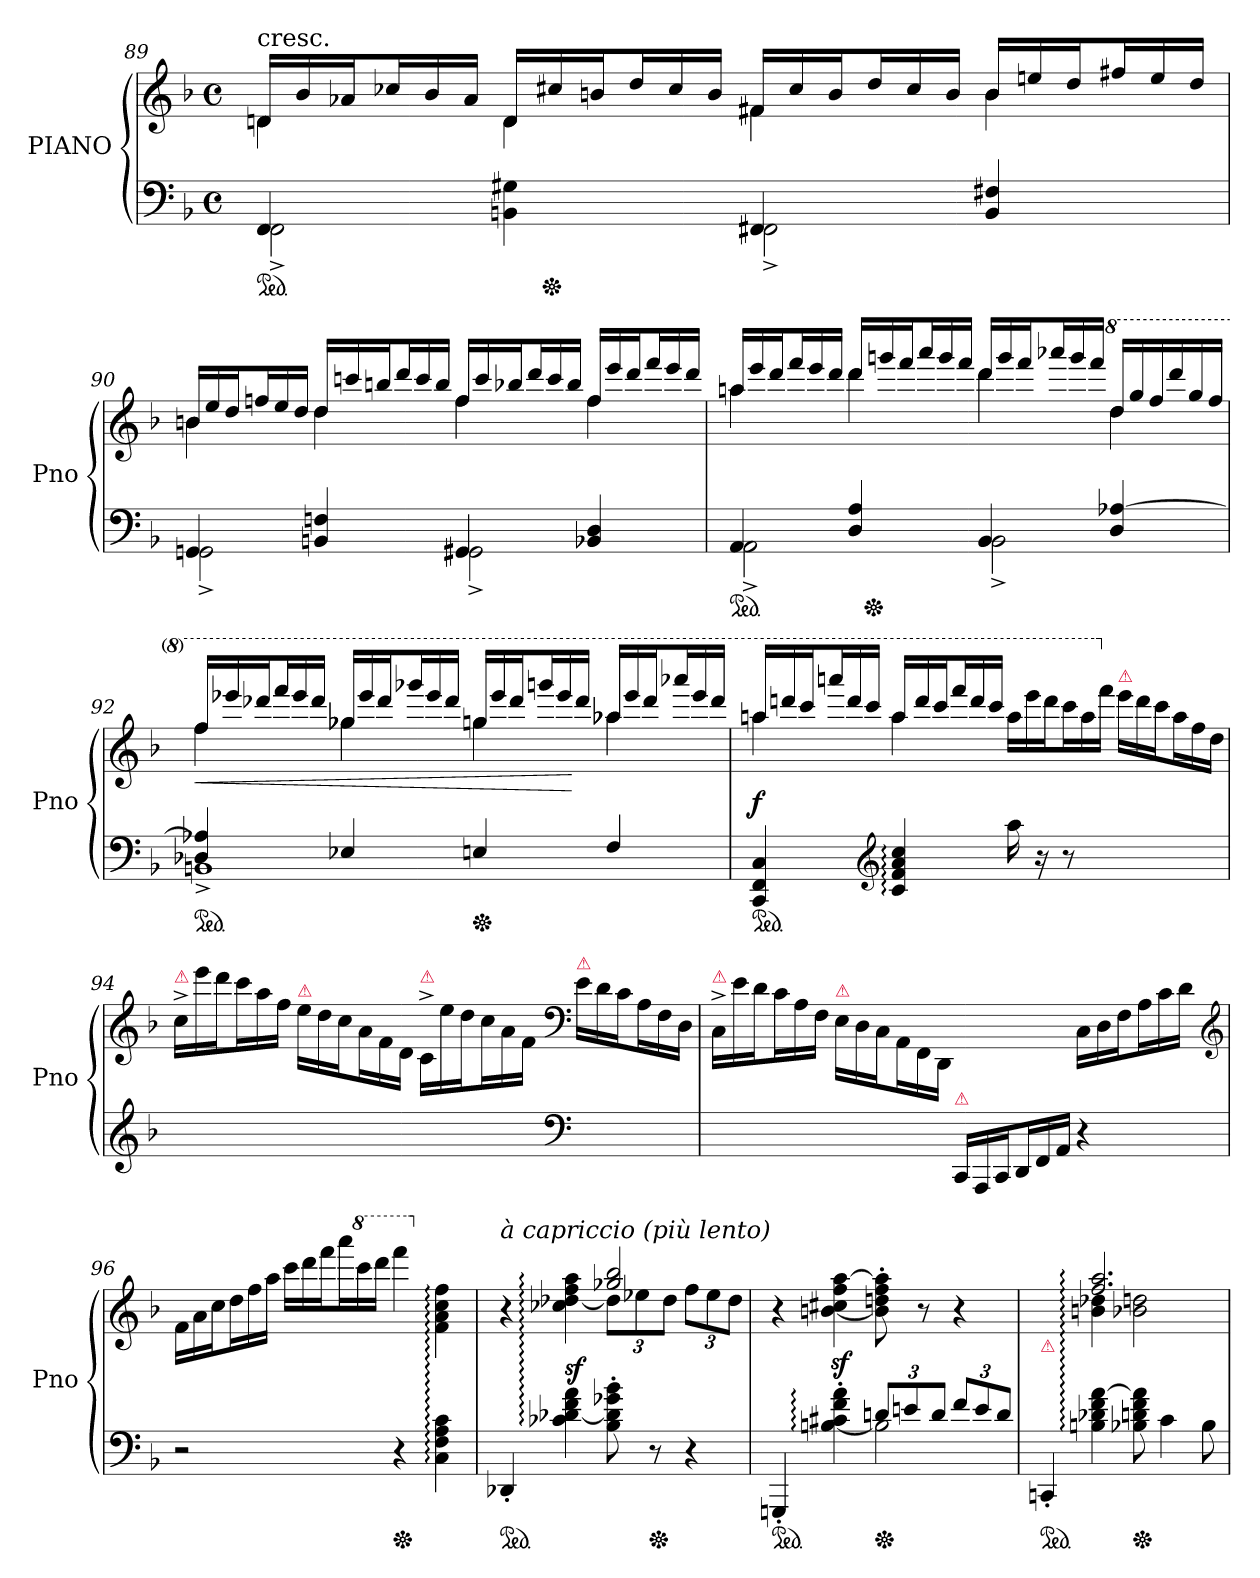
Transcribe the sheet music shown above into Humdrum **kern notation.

**kern	**kern	**dynam
*part1	*part1	*part1
*staff2	*staff1	*staff1/2
*I"PIANO	*	*
*I'Pno	*	*
*clefF4	*clefG2	*
*k[b-]	*k[b-]	*
*M4/4	*M4/4	*
*met(c)	*met(c)	*
=89	=89	=89
*^	*	*
*	*	*Xtuplet	*
*	*	*^	*
!	!	!LO:TX:t=cresc.	!	!
*ped	*	*	*	*
4FF/	2FF^\	24d/LL	4dn\	.
.	.	24b-/	.	.
.	.	24a-X/J	.	.
.	.	24cc-X/L	.	.
.	.	24b-/	.	.
.	.	24a-/JJ	.	.
4BBn\ 4G#X\	.	24d/LL	4d\	.
*Xped	*	*	*	*
.	.	24cc#X/	.	.
.	.	24bn/J	.	.
.	.	24dd/L	.	.
.	.	24cc#/	.	.
.	.	24b/JJ	.	.
4FF#X/	2FF#X^\	24f#X/LL	4f#X\	.
.	.	24cc#/	.	.
.	.	24b/J	.	.
.	.	24dd/L	.	.
.	.	24cc#/	.	.
.	.	24b/JJ	.	.
4BB/ 4F#X/	.	24b/LL	4b\	.
.	.	24een/	.	.
.	.	24dd/J	.	.
.	.	24ff#X/L	.	.
.	.	24ee/	.	.
.	.	24dd/JJ	.	.
=90	=90	=90	=90	=90
4GG/	2GGn^\	24bn/LL	4b\	.
.	.	24ee/	.	.
.	.	24dd/J	.	.
.	.	24ffn/L	.	.
.	.	24ee/	.	.
.	.	24dd/JJ	.	.
4BBn/ 4Fn/	.	24dd/LL	4dd\	.
.	.	24cccn/	.	.
.	.	24bbn/J	.	.
.	.	24ddd/L	.	.
.	.	24ccc/	.	.
.	.	24bb/JJ	.	.
4GG#X/	2GG#X^\	24ff/LL	4ff\	.
.	.	24ccc/	.	.
.	.	24bb-X/J	.	.
.	.	24ddd/L	.	.
.	.	24ccc/	.	.
.	.	24bb-/JJ	.	.
4BB-X/ 4D/	.	24ff/LL	4ff\	.
.	.	24eee/	.	.
.	.	24ddd/J	.	.
.	.	24fff/L	.	.
.	.	24eee/	.	.
.	.	24ddd/JJ	.	.
=91	=91	=91	=91	=91
*ped	*	*	*	*
4AA/	2AA^\	24aa/LL	4aan\	.
.	.	24eee/	.	.
.	.	24ddd/J	.	.
.	.	24fff/L	.	.
.	.	24eee/	.	.
.	.	24ddd/JJ	.	.
4D/ 4A/	.	24ddd/LL	4ddd\	.
*Xped	*	*	*	*
.	.	24gggn/	.	.
.	.	24fff/J	.	.
.	.	24aaa/L	.	.
.	.	24ggg/	.	.
.	.	24fff/JJ	.	.
4BB-/	2BB-^\	24ddd/LL	4ddd\	.
.	.	24ggg/	.	.
.	.	24fff/J	.	.
.	.	24aaa-X/L	.	.
.	.	24ggg/	.	.
.	.	24fff/JJ	.	.
*	*	*8va	*	*
4D/ [4A-X/	.	24ddd/LL	4ddd\	.
.	.	24ggg/	.	.
.	.	24fff/	.	.
.	.	24dddd/	.	.
.	.	24ggg/	.	.
.	.	24fff/JJ	.	.
=92	=92	=92	=92	=92
!	!	!	!	!LO:HP:b
*ped	*	*	*	*
4D-X/ 4A-X]/	1BBn^	24fff/LL	4fff\	<
.	.	24eeee-X/	.	.
.	.	24dddd-X/J	.	.
.	.	24ffff/L	.	.
.	.	24eeee-/	.	.
.	.	24dddd-/JJ	.	.
4E-X/	.	24ggg-X/LL	4ggg-X\	.
.	.	24eeee-/	.	.
.	.	24dddd-/J	.	.
.	.	24gggg-X/L	.	.
.	.	24eeee-/	.	.
.	.	24dddd-/JJ	.	.
*Xped	*	*	*	*
4En/	.	24gggn/LL	4ggg\	.
.	.	24eeee-/	.	.
.	.	24dddd-/J	.	.
.	.	24ggggn/L	.	.
.	.	24eeee-/	.	.
.	.	24dddd-/JJ	.	[
4F/	.	24aaa-X/LL	4aaa-X\	.
.	.	24eeee-/	.	.
.	.	24dddd-/J	.	.
.	.	24aaaa-X/L	.	.
.	.	24eeee-/	.	.
.	.	24dddd-/JJ	.	.
*v	*v	*	*	*
=93	=93	=93	=93
*ped	*	*	*
4CC/ 4FF/ 4C/	24aaa/LL	4aaan\	f
.	24ddddn/	.	.
.	24cccc/J	.	.
.	24aaaan/L	.	.
.	24dddd/	.	.
.	24cccc/JJ	.	.
*clefG2	*	*	*
4c:/ 4f:/ 4a:/ 4cc:/	24aaa/LL	4aaa\	.
.	24dddd/	.	.
.	24cccc/J	.	.
.	24ffff/L	.	.
.	24dddd/	.	.
.	24cccc/JJ	.	.
16aa\	24aaa\LL	2ryy	.
.	24eeee\	.	.
16r	.	.	.
.	24dddd\J	.	.
8r	24cccc\L	.	.
.	24aaa\	.	.
*	*X8va	*	*
.	24fff\JJ	.	.
!	!LO:TX:a:color=crimson:t=⚠	!	!
4ryy	24eee\LL	.	.
.	24ddd\	.	.
.	24ccc\J	.	.
.	24aa\L	.	.
.	24ff\	.	.
.	24dd/JJ	.	.
*	*v	*v	*
=94	=94	=94
!	!LO:TX:a:color=crimson:t=⚠	!
2ryy	24cc^/LL	.
.	24eee\	.
.	24ddd\J	.
.	24ccc\L	.
.	24aa\	.
.	24ff\JJ	.
!	!LO:TX:a:color=crimson:t=⚠	!
.	24ee\LL	.
.	24dd\	.
.	24cc\J	.
.	24a\L	.
.	24f\	.
.	24d/JJ	.
!	!LO:TX:a:color=crimson:t=⚠	!
4ryy	24c^/LL	.
.	24ee\	.
.	24dd\J	.
.	24cc\L	.
.	24a\	.
.	24f\JJ	.
*clefF4	*clefF4	*
!	!LO:TX:a:color=crimson:t=⚠	!
4ryy	24e\LL	.
.	24d\	.
.	24c\J	.
.	24A\L	.
.	24F\	.
.	24D/JJ	.
=95	=95	=95
!	!LO:TX:a:color=crimson:t=⚠	!
2ryy	24C^/LL	.
.	24e\	.
.	24d\J	.
.	24c\L	.
.	24A\	.
.	24F\JJ	.
!	!LO:TX:a:color=crimson:t=⚠	!
.	24E\LL	.
.	24D\	.
.	24C\J	.
.	24AA\L	.
.	24FF/	.
.	24DD/JJ	.
*Xtuplet	*	*
!LO:TX:a:color=crimson:t=⚠	!	!
24CC/LL	4ryy	.
24AAA/	.	.
24CC/J	.	.
24DD/L	.	.
24FF/	.	.
24AA\JJ	.	.
4r	24C\LL	.
.	24D\	.
.	24F\J	.
.	24A\L	.
.	24c\	.
.	24d\JJ	.
*	*clefG2	*
=96	=96	=96
2r	24f\LL	.
.	24a\	.
.	24cc\J	.
.	24dd\L	.
.	24ff\	.
.	24aa\JJ	.
.	24ccc\LL	.
.	24ddd\	.
.	24fff\J	.
.	24aaa\L	.
*	*8va	*
.	24cccc\	.
.	24dddd\JJ	.
*Xped	*	*
4r	4ffff\	.
*	*X8va	*
4C::\ 4F::\ 4A::\ 4c::\	4f::\ 4a::\ 4cc::\ 4ff::\	.
=97	=97	=97
*	*^	*
!	!LO:TX:a:i:t=à capriccio (più lento)	!	!
*ped	*	*	*
4DD-X'/	4r	4ryy	.
4c-X::\ [4d-X::\ 4f::\ 4a::\	4cc-X::\ [4dd-X::\ 4ff::\ 4aa::\	4ryy	sf
*	*	*tuplet	*
8B-'\ 8d-]'\ 8g-X'\ 8b-'\	2gg-X/ 2bb-/	12dd-\L]	.
.	.	12ee-X\	.
*Xped	*	*	*
8r	.	.	.
.	.	12dd-\J	.
4r	.	12ff\L	.
.	.	12ee-\	.
.	.	12dd-\J	.
*	*v	*v	*
=98	=98	=98
*^	*	*
*ped	*	*	*
4GGGn'/	2ryy	4r	.
[4Bn:'\ 4c#X:'\ 4f:'\ 4a:'\	.	[4bnz\ 4cc#Xz\ 4ffz\ [4aaz\	.
*tuplet	*	*	*
*Xped	*	*	*
12dn/L	2B\]	8b]'\ 8ddn'\ 8ff'\ 8aa]'\	.
12en/	.	.	.
.	.	8r	.
12d/J	.	.	.
12f/L	.	4r	.
12e/	.	.	.
12d/J	.	.	.
*v	*v	*	*
=99	=99	=99
*	*^	*
!	!LO:TX:b:Bi:color=crimson:t=⚠	!	!
*ped	*	*	*
4CCn'/	4ryy	4ryy	.
4Bn::\ 4d-X::\ 4f::\ [4a::\	2.ff::/ 2.aa::/	4bn::\ 4dd-X::\	.
*Xped	*	*	*
8B-X\ 8dn\ 8f\ 8a]\	.	2b-X\ 2ddn\	.
4c\	.	.	.
8B-\	.	.	.
*	*v	*v	*
=	=	=
*-	*-	*-
